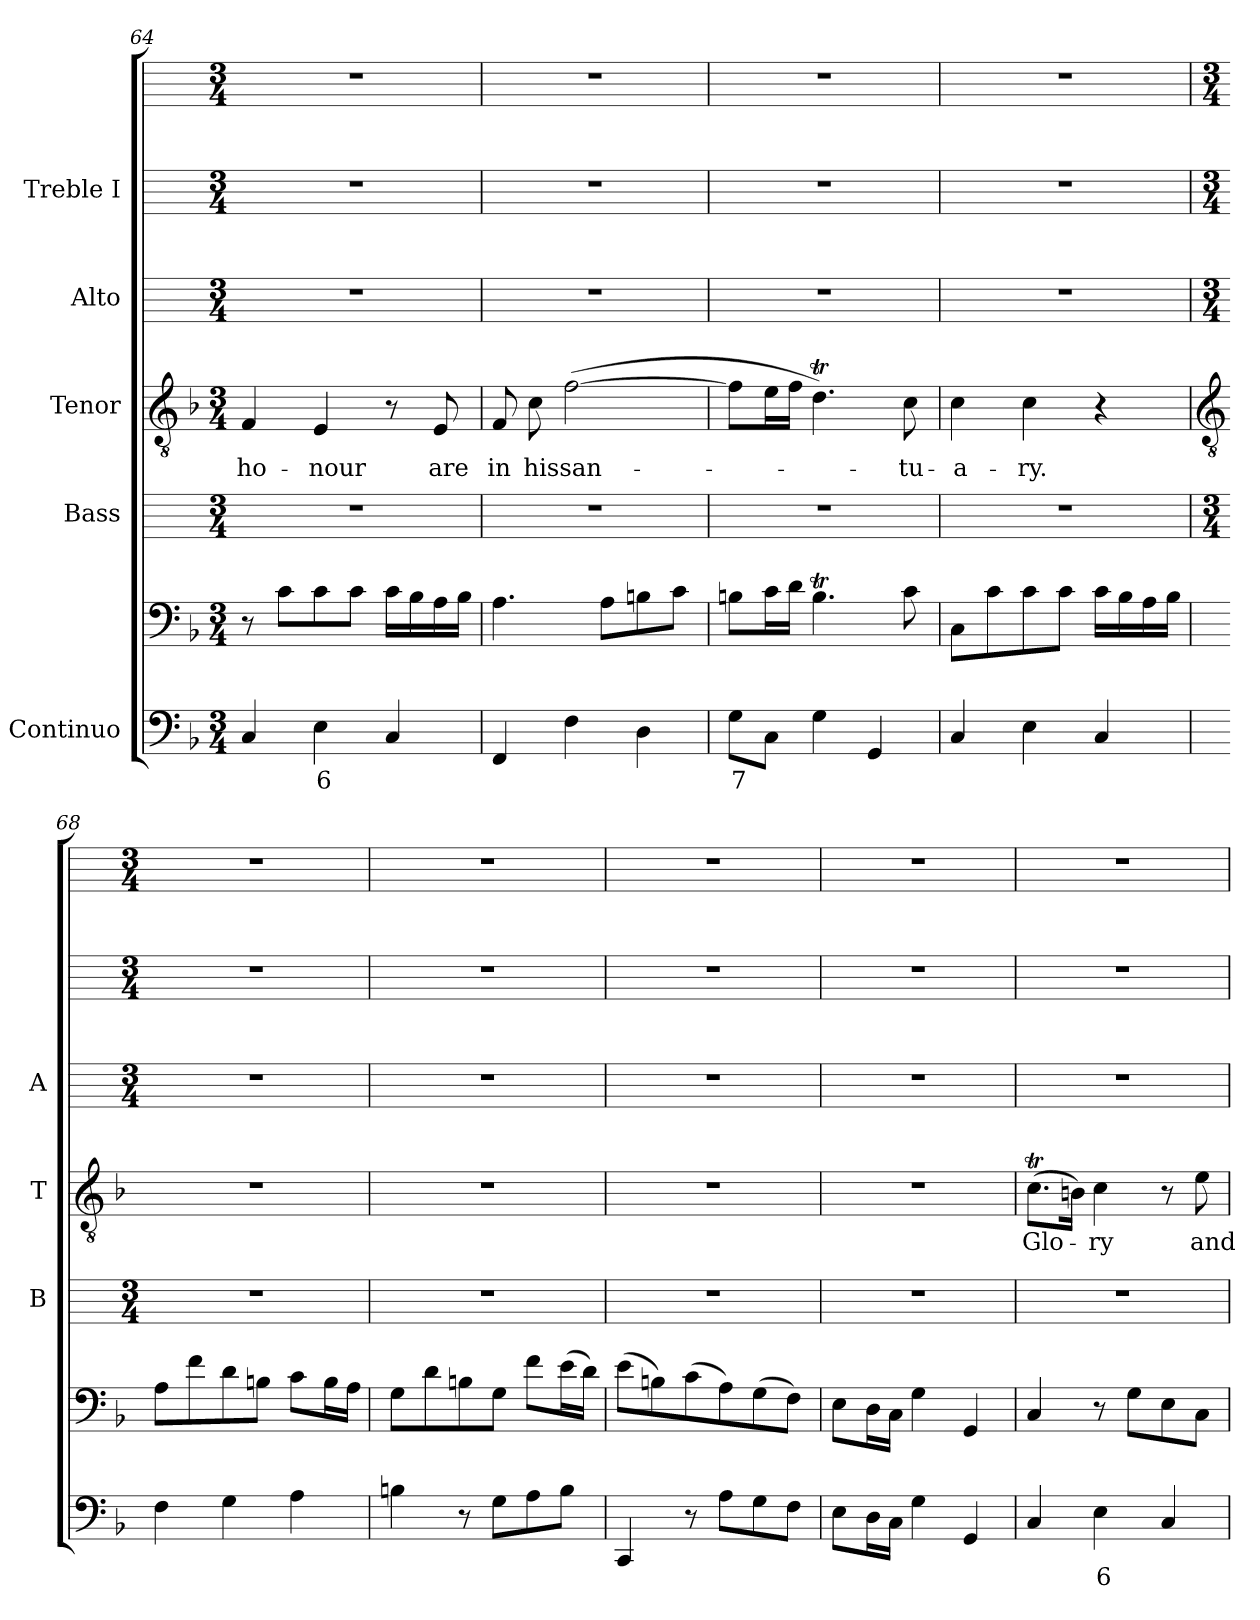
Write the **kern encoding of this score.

**kern	**text	**kern	**kern	**kern	**text	**kern	**kern	**kern
*part5	*part5	*part5	*part4	*part3	*part3	*part2	*part1	*part1
*staff7	*staff7	*staff6	*staff5	*staff4	*staff4	*staff3	*staff2	*staff1
*I"Continuo	*	*	*I"Bass	*I"Tenor	*	*I"Alto	*I"Treble I	*
*	*	*	*I'B	*I'T	*	*I'A	*	*
*clefF4	*	*clefF4	*	*clefGv2	*	*	*	*
*k[b-]	*	*k[b-]	*	*k[b-]	*	*	*	*
*F:	*	*F:	*	*F:	*	*	*	*
*M3/4	*	*M3/4	*M3/4	*M3/4	*	*M3/4	*M3/4	*M3/4
=64	=64	=64	=64	=64	=64	=64	=64	=64
!	!	!	!	!	!LO:LY:b	!	!	!
4C	.	8r	2.r	4F	ho-	2.r	2.r	2.r
.	.	8cL	.	.	.	.	.	.
!	!LO:LY:b	!	!	!	!LO:LY:b	!	!	!
4E	6	8c	.	4E	-nour	.	.	.
.	.	8cJ	.	.	.	.	.	.
4C	.	16cLL	.	8r	.	.	.	.
.	.	16B-	.	.	.	.	.	.
!	!	!	!	!	!LO:LY:b	!	!	!
.	.	16A	.	8E	are	.	.	.
.	.	16B-JJ	.	.	.	.	.	.
=65	=65	=65	=65	=65	=65	=65	=65	=65
!	!	!	!	!	!LO:LY:b	!	!	!
4FF	.	4.A	2.r	8F	in	2.r	2.r	2.r
!	!	!	!	!	!LO:LY:b	!	!	!
.	.	.	.	8c	his	.	.	.
!	!	!	!	!	!LO:LY:b	!	!	!
4F	.	.	.	(>[2f	san-	.	.	.
.	.	8AL	.	.	.	.	.	.
4D	.	8Bn	.	.	.	.	.	.
.	.	8cJ	.	.	.	.	.	.
=66	=66	=66	=66	=66	=66	=66	=66	=66
!	!LO:LY:b	!	!	!	!	!	!	!
8GL	7	8BnL	2.r	8fL]	.	2.r	2.r	2.r
8CJ	.	16cL	.	16eL	.	.	.	.
.	.	16dJJ	.	16fJJ	.	.	.	.
4G	.	4.Bt	.	4.dT)	.	.	.	.
4GG	.	.	.	.	.	.	.	.
!	!	!	!	!	!LO:LY:b	!	!	!
.	.	8c	.	8c	tu-	.	.	.
=67	=67	=67	=67	=67	=67	=67	=67	=67
!	!	!	!	!	!LO:LY:b	!	!	!
4C	.	8CL	2.r	4c	-a-	2.r	2.r	2.r
.	.	8c	.	.	.	.	.	.
!	!	!	!	!	!LO:LY:b	!	!	!
4E	.	8c	.	4c	-ry.	.	.	.
.	.	8cJ	.	.	.	.	.	.
4C	.	16cLL	.	4r	.	.	.	.
.	.	16B-	.	.	.	.	.	.
.	.	16A	.	.	.	.	.	.
.	.	16B-JJ	.	.	.	.	.	.
!!LO:LB:g=z
=68	=68	=68	=68	=68	=68	=68	=68	=68
*	*	*	*	*clefGv2	*	*	*	*
*	*	*	*M3/4	*	*	*M3/4	*M3/4	*M3/4
!	!	!	!	!LO:N:vis=1	!	!	!	!
4F	.	8AL	2.r	2.r	.	2.r	2.r	2.r
.	.	8f	.	.	.	.	.	.
4G	.	8d	.	.	.	.	.	.
.	.	8BnJ	.	.	.	.	.	.
4A	.	8cL	.	.	.	.	.	.
.	.	16BL	.	.	.	.	.	.
.	.	16AJJ	.	.	.	.	.	.
=69	=69	=69	=69	=69	=69	=69	=69	=69
!	!	!	!	!LO:N:vis=1	!	!	!	!
4Bn	.	8GL	2.r	2.r	.	2.r	2.r	2.r
.	.	8d	.	.	.	.	.	.
8r	.	8Bn	.	.	.	.	.	.
8GL	.	8GJ	.	.	.	.	.	.
8A	.	8fL	.	.	.	.	.	.
8BJ	.	(>16eL	.	.	.	.	.	.
.	.	16dJJ)	.	.	.	.	.	.
=70	=70	=70	=70	=70	=70	=70	=70	=70
!	!	!	!	!LO:N:vis=1	!	!	!	!
4CC	.	(8eL	2.r	2.r	.	2.r	2.r	2.r
.	.	8Bn)	.	.	.	.	.	.
8r	.	(>8c	.	.	.	.	.	.
8AL	.	8A)	.	.	.	.	.	.
8G	.	(>8G	.	.	.	.	.	.
8FJ	.	8FJ)	.	.	.	.	.	.
=71	=71	=71	=71	=71	=71	=71	=71	=71
!	!	!	!	!LO:N:vis=1	!	!	!	!
8EL	.	8EL	2.r	2.r	.	2.r	2.r	2.r
16DL	.	16DL	.	.	.	.	.	.
16CJJ	.	16CJJ	.	.	.	.	.	.
4G	.	4G	.	.	.	.	.	.
4GG	.	4GG	.	.	.	.	.	.
=72	=72	=72	=72	=72	=72	=72	=72	=72
!	!	!	!	!	!LO:LY:b	!	!	!
4C	.	4C	2.r	(>8.cTL	Glo-	2.r	2.r	2.r
.	.	.	.	16BnJ)	.	.	.	.
!	!LO:LY:b	!	!	!	!LO:LY:b	!	!	!
4E	6	8r	.	4c	ry	.	.	.
.	.	8GL	.	.	.	.	.	.
4C	.	8E	.	8r	.	.	.	.
!	!	!	!	!	!LO:LY:b	!	!	!
.	.	8CJ	.	8e	and	.	.	.
=	=	=	=	=	=	=	=	=
*-	*-	*-	*-	*-	*-	*-	*-	*-
